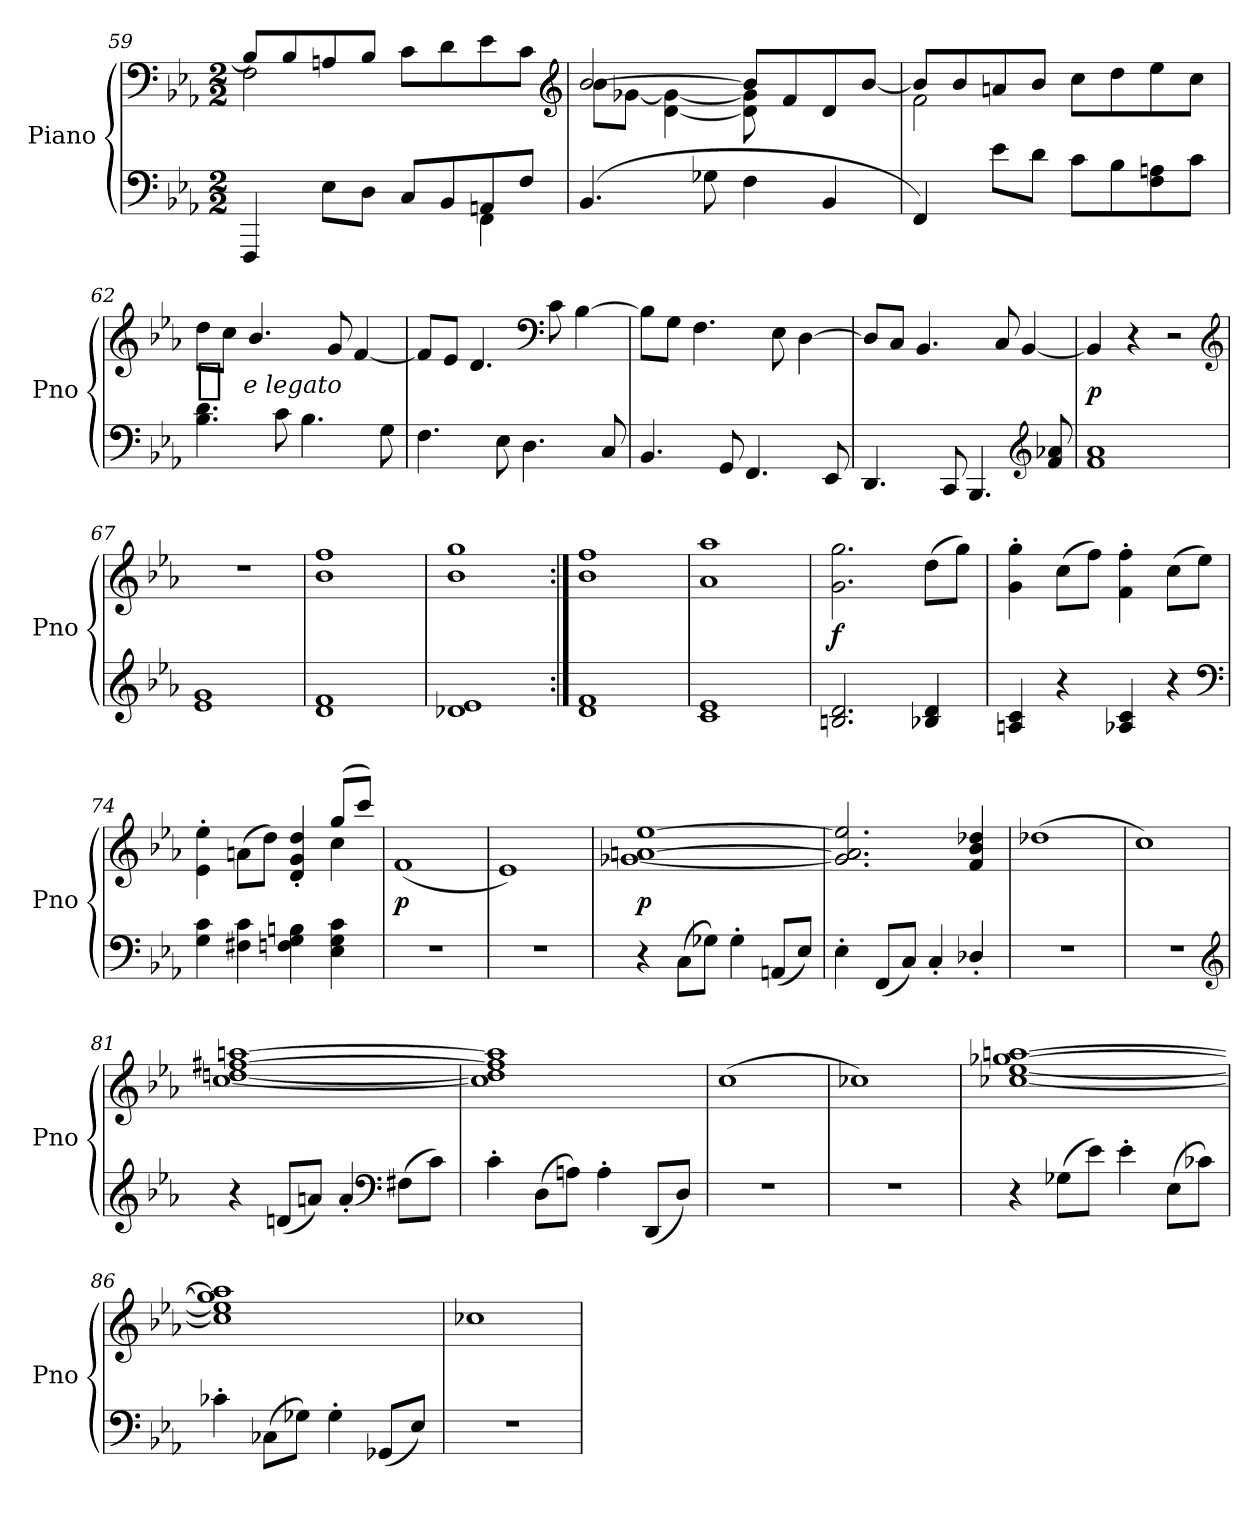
**kern	**kern	**dynam
*part1	*part1	*part1
*staff2	*staff1	*staff1/2
*I"Piano	*	*
*I'Pno	*	*
*clefF4	*clefF4	*
*k[b-e-a-]	*k[b-e-a-]	*
*E-:	*E-:	*
*M2/2	*M2/2	*
=59	=59	=59
*^	*^	*
4ryy	4FFF	8B-L]	2F	.
.	.	8B-	.	.
8E-L	4ryy	8An	.	.
8DJ	.	8B-J	.	.
8CL	4ryy	8cL	2ryy	.
8BB-	.	8d	.	.
8AAn	4FF	8e-	.	.
8FJ	.	8cJ	.	.
*v	*v	*	*	*
*	*clefG2	*	*
=60	=60	=60	=60
(<4.BB-	[2b-	8b-L	.
.	.	[>8g-XJ	.
.	.	[4d 4g-_	.
8G-X	.	.	.
4F	8b-L]	8d] 8g-]	.
.	8f	4.ryy	.
4BB-	8d	.	.
.	[8b-J	.	.
=61	=61	=61	=61
4FF)	2f\	8b-/L]	.
.	.	8b-/	.
8e-L	.	8an/	.
8dJ	.	8b-/J	.
8cL	8ccL	2ryy	.
8B-	8dd	.	.
8F 8An	8ee-	.	.
8cJ	8ccJ	.	.
*	*v	*v	*
=62	=62	=62
!	!	!LO:DY:t=%s e legato
4.B- 4.d	8ddL	p
.	8ccJ	.
.	4.b-/	.
8c	.	.
4.B-	.	.
.	8g	.
.	[4f	.
8G	.	.
=63	=63	=63
4.F	8fL]	.
.	8e-J	.
.	4.d	.
8E-	.	.
4.D	.	.
*	*clefF4	*
.	8c	.
.	[4B-	.
8C	.	.
=64	=64	=64
4.BB-	8B-L]	.
.	8GJ	.
.	4.F	.
8GG	.	.
4.FF	.	.
.	8E-	.
.	[4D	.
8EE-	.	.
=65	=65	=65
4.DD	8DL]	.
.	8CJ	.
.	4.BB-	.
8CC	.	.
4.BBB-	.	.
.	8C	.
.	[4BB-	.
*clefG2	*	*
8f 8a-X	.	.
=66	=66	=66
1f 1a-	4BB-]	p
.	4r	.
.	2r	.
*	*clefG2	*
=67	=67	=67
1e- 1g	1r	.
=68	=68	=68
1d 1f	1b- 1ff	.
=69	=69	=69
1d-X 1e-	1b- 1gg	.
=70:|!	=70:|!	=70:|!
1d 1f	1b- 1ff	.
=71	=71	=71
1c 1e-	1a- 1aa-	.
=72	=72	=72
2.Bn 2.d	2.g 2.gg	f
4B-X 4d	(8ddL	.
.	8ggJ)	.
=73	=73	=73
4An 4c	4g' 4gg'	.
4r	(8ccL	.
.	8ffJ)	.
4A-X 4c	4f' 4ff'	.
4r	(8ccL	.
.	8ee-J)	.
*clefF4	*	*
=74	=74	=74
*	*^	*
4G 4c	4e-'\ 4ee-'\	4ryy	.
4F#X 4c	4ryy	(8anL	.
.	.	8ddJ)	.
4Fn 4G 4Bn	4d' 4g' 4dd'	4ryy	.
4E- 4G 4c	(<8ggL	4cc	.
.	8cccJ)	.	.
*	*v	*v	*
=75	=75	=75
1r	(1f	p
=76	=76	=76
1r	1e-)	.
=77	=77	=77
4r	[1g-X [1an [1ee-	p
(8CL	.	.
8G-XJ)	.	.
4G-'	.	.
(8AAnL	.	.
8E-J)	.	.
=78	=78	=78
4E-'	2.g-]/ 2.a]/ 2.ee-]/	.
(8FFL	.	.
8CJ)	.	.
4C'	.	.
4D-X'/	4f 4b- 4dd-X	.
=79	=79	=79
1r	(1dd-X	.
=80	=80	=80
1r	1cc)	.
*clefG2	*	*
=81	=81	=81
4r	[1cc [1ddn [1ff#X [1aan	.
(8dnL	.	.
8anJ)	.	.
4a'	.	.
*clefF4	*	*
(8F#XL	.	.
8cJ)	.	.
=82	=82	=82
4c'	1cc] 1dd] 1ff#] 1aa]	.
(8DL	.	.
8AnJ)	.	.
4A'	.	.
(8DDL	.	.
8DJ)	.	.
=83	=83	=83
1r	(1cc	.
=84	=84	=84
1r	1cc-X)	.
=85	=85	=85
4r	[1cc-X [1ee- [1gg-X [1aan	.
(8G-XL	.	.
8e-J)	.	.
4e-'	.	.
(8E-L	.	.
8c-XJ)	.	.
=86	=86	=86
4c-X'	1cc-] 1ee-] 1gg-] 1aa]	.
(8C-XL	.	.
8G-XJ)	.	.
4G-'	.	.
(8GG-XL	.	.
8E-J)	.	.
=87	=87	=87
1r	1cc-X	.
=	=	=
*-	*-	*-
